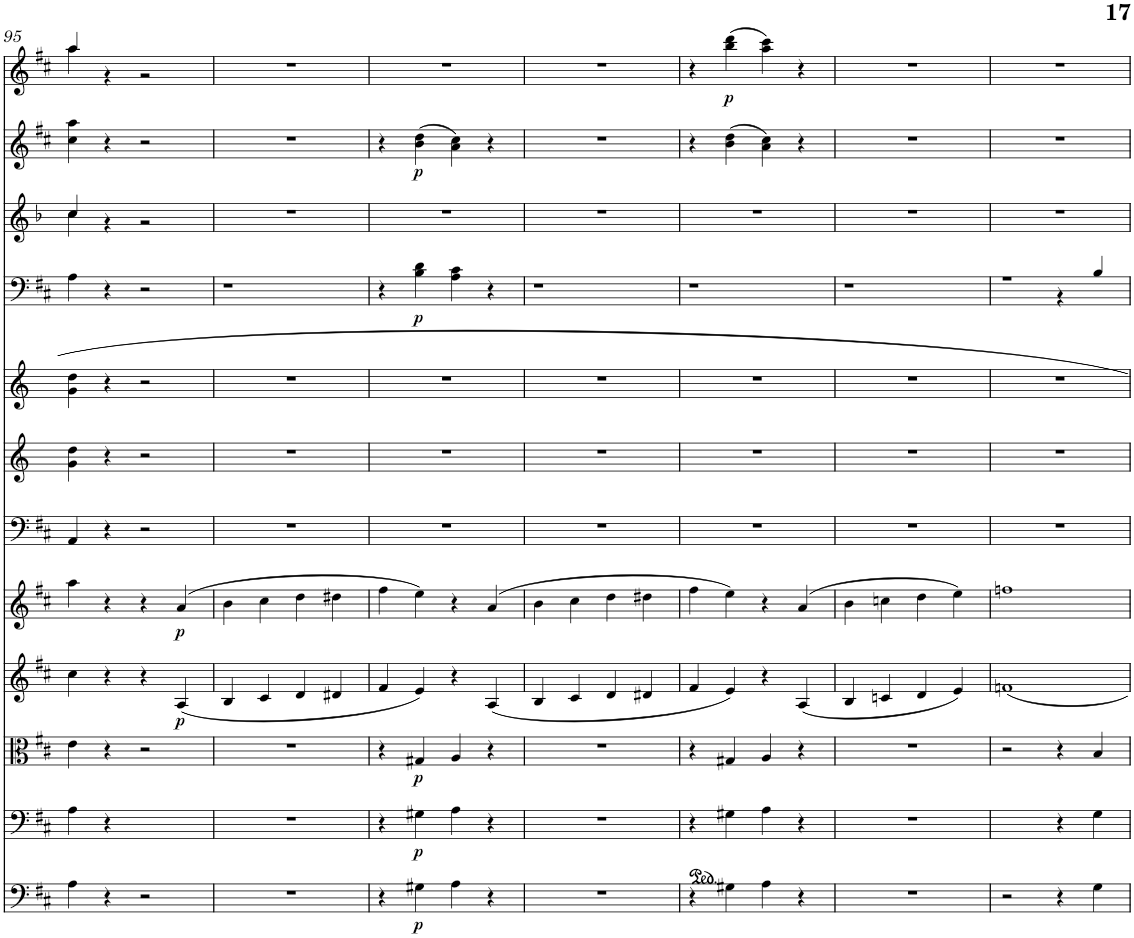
**kern	**dynam	**kern	**dynam	**kern	**dynam	**kern	**dynam	**kern	**dynam	**kern	**kern	**kern	**kern	**dynam	**kern	**kern	**dynam	**kern	**dynam
*part12	*part12	*part11	*part11	*part10	*part10	*part9	*part9	*part8	*part8	*part7	*part6	*part5	*part4	*part4	*part3	*part2	*part2	*part1	*part1
*staff12	*staff12	*staff11	*staff11	*staff10	*staff10	*staff9	*staff9	*staff8	*staff8	*staff7	*staff6	*staff5	*staff4	*staff4	*staff3	*staff2	*staff2	*staff1	*staff1
*I"Voice	*	*I"Voice	*	*I"Voice	*	*I"Voice	*	*I"Voice	*	*I"Voice	*I"Voice	*I"Voice	*I"Voice	*	*I"Voice	*I"Voice	*	*I"Voice	*
*I'V	*	*I'V	*	*I'V	*	*I'V	*	*I'V	*	*I'V	*I'V	*I'V	*I'V	*	*I'V	*I'V	*	*I'V	*
!!LO:PB:g=z
*clefF4	*	*clefF4	*	*clefC3	*	*clefG2	*	*clefG2	*	*clefF4	*clefG2	*clefG2	*clefF4	*	*clefG2	*clefG2	*	*clefG2	*
*k[f#c#]	*	*k[f#c#]	*	*k[f#c#]	*	*k[f#c#]	*	*k[f#c#]	*	*k[f#c#]	*k[]	*k[]	*k[f#c#]	*	*k[b-]	*k[f#c#]	*	*k[f#c#]	*
*M4/4	*	*M4/4	*	*M4/4	*	*M4/4	*	*M4/4	*	*M4/4	*M4/4	*M4/4	*M4/4	*	*M4/4	*M4/4	*	*M4/4	*
*met(c)	*	*met(c)	*	*met(c)	*	*met(c)	*	*met(c)	*	*met(c)	*met(c)	*met(c)	*met(c)	*	*met(c)	*met(c)	*	*met(c)	*
=95	=95	=95	=95	=95	=95	=95	=95	=95	=95	=95	=95	=95	=95	=95	=95	=95	=95	=95	=95
*	*	*	*	*	*	*	*	*	*	*	*	*	*	*	*^	*	*	*^	*
4A\	.	4A\	.	4e\	.	4cc#\	.	4aa\	.	4AA/	4g\ 4dd\	4g\ 4dd\	4A\	.	4cc/	4cc\	4cc#\ 4aa\	.	4aa/	4aa\	.
4r	.	4r	.	4r	.	4r	.	4r	.	4r	4r	4r	4r	.	2.ryy	4r	4r	.	2.ryy	4r	.
2r	.	2ryy	.	2r	.	4r	.	4r	.	2r	2r	2r	2r	.	.	2r	2r	.	.	2r	.
!	!	!	!	!	!	!	!LO:DY:b	!	!LO:DY:b	!	!	!	!	!	!	!	!	!	!	!	!
.	.	.	.	.	.	(<4A/	p	(>4a/	p	.	.	.	.	.	.	.	.	.	.	.	.
*	*	*	*	*	*	*	*	*	*	*	*	*	*	*	*v	*v	*	*	*v	*v	*
=96	=96	=96	=96	=96	=96	=96	=96	=96	=96	=96	=96	=96	=96	=96	=96	=96	=96	=96	=96
1r	.	1r	.	1r	.	4B/	.	4b\	.	1r	1r	1r	1r	.	1r	1r	.	1r	.
.	.	.	.	.	.	4c#/	.	4cc#\	.	.	.	.	.	.	.	.	.	.	.
.	.	.	.	.	.	4d/	.	4dd\	.	.	.	.	.	.	.	.	.	.	.
.	.	.	.	.	.	4d#X/	.	4dd#X\	.	.	.	.	.	.	.	.	.	.	.
=97	=97	=97	=97	=97	=97	=97	=97	=97	=97	=97	=97	=97	=97	=97	=97	=97	=97	=97	=97
4r	.	4r	.	4r	.	4f#/	.	4ff#\	.	1r	1r	1r	4r	.	1r	4r	.	1r	.
!	!LO:DY:b	!	!LO:DY:b	!	!LO:DY:b	!	!	!	!	!	!	!	!	!LO:DY:b	!	!	!LO:DY:b	!	!
4G#X\	p	4G#X\	p	4G#X/	p	4e/)	.	4ee\)	.	.	.	.	4B\ 4d\	p	.	(>4b\ 4dd\	p	.	.
4A\	.	4A\	.	4A/	.	4r	.	4r	.	.	.	.	4A\ 4c#\	.	.	4a\ 4cc#\)	.	.	.
4r	.	4r	.	4r	.	(<4A/	.	(>4a/	.	.	.	.	4r	.	.	4r	.	.	.
=98	=98	=98	=98	=98	=98	=98	=98	=98	=98	=98	=98	=98	=98	=98	=98	=98	=98	=98	=98
1r	.	1r	.	1r	.	4B/	.	4b\	.	1r	1r	1r	1r	.	1r	1r	.	1r	.
.	.	.	.	.	.	4c#/	.	4cc#\	.	.	.	.	.	.	.	.	.	.	.
.	.	.	.	.	.	4d/	.	4dd\	.	.	.	.	.	.	.	.	.	.	.
.	.	.	.	.	.	4d#X/	.	4dd#X\	.	.	.	.	.	.	.	.	.	.	.
=99	=99	=99	=99	=99	=99	=99	=99	=99	=99	=99	=99	=99	=99	=99	=99	=99	=99	=99	=99
4r	.	4r	.	4r	.	4f#/	.	4ff#\	.	1r	1r	1r	1r	.	1r	4r	.	4r	.
!	!	!	!	!	!	!	!	!	!	!	!	!	!	!	!	!	!	!	!LO:DY:b
4G#X\	.	4G#X\	.	4G#X/	.	4e/)	.	4ee\)	.	.	.	.	.	.	.	(>4b\ 4dd\	.	(>4bb\ 4ddd\	p
4A\	.	4A\	.	4A/	.	4r	.	4r	.	.	.	.	.	.	.	4a\ 4cc#\)	.	4aa\ 4ccc#\)	.
4r	.	4r	.	4r	.	(<4A/	.	(>4a/	.	.	.	.	.	.	.	4r	.	4r	.
=100	=100	=100	=100	=100	=100	=100	=100	=100	=100	=100	=100	=100	=100	=100	=100	=100	=100	=100	=100
1r	.	1r	.	1r	.	4B/	.	4b\	.	1r	1r	1r	1r	.	1r	1r	.	1r	.
.	.	.	.	.	.	4cn/	.	4ccn\	.	.	.	.	.	.	.	.	.	.	.
.	.	.	.	.	.	4d/	.	4dd\	.	.	.	.	.	.	.	.	.	.	.
.	.	.	.	.	.	4e/)	.	4ee\)	.	.	.	.	.	.	.	.	.	.	.
=101	=101	=101	=101	=101	=101	=101	=101	=101	=101	=101	=101	=101	=101	=101	=101	=101	=101	=101	=101
*	*	*	*	*	*	*	*	*	*	*	*	*	*^	*	*	*	*	*	*
2r	.	2ryy	.	2r	.	1fn	.	1ffn	.	1r	1r	1r	1r	2ryy	.	1r	1r	.	1r	.
4r	.	4r	.	4r	.	.	.	.	.	.	.	.	.	4r	.	.	.	.	.	.
4G\	.	4G\	.	4B/	.	.	.	.	.	.	.	.	.	4B/	.	.	.	.	.	.
*	*	*	*	*	*	*	*	*	*	*	*	*	*v	*v	*	*	*	*	*	*
=	=	=	=	=	=	=	=	=	=	=	=	=	=	=	=	=	=	=	=
*-	*-	*-	*-	*-	*-	*-	*-	*-	*-	*-	*-	*-	*-	*-	*-	*-	*-	*-	*-
